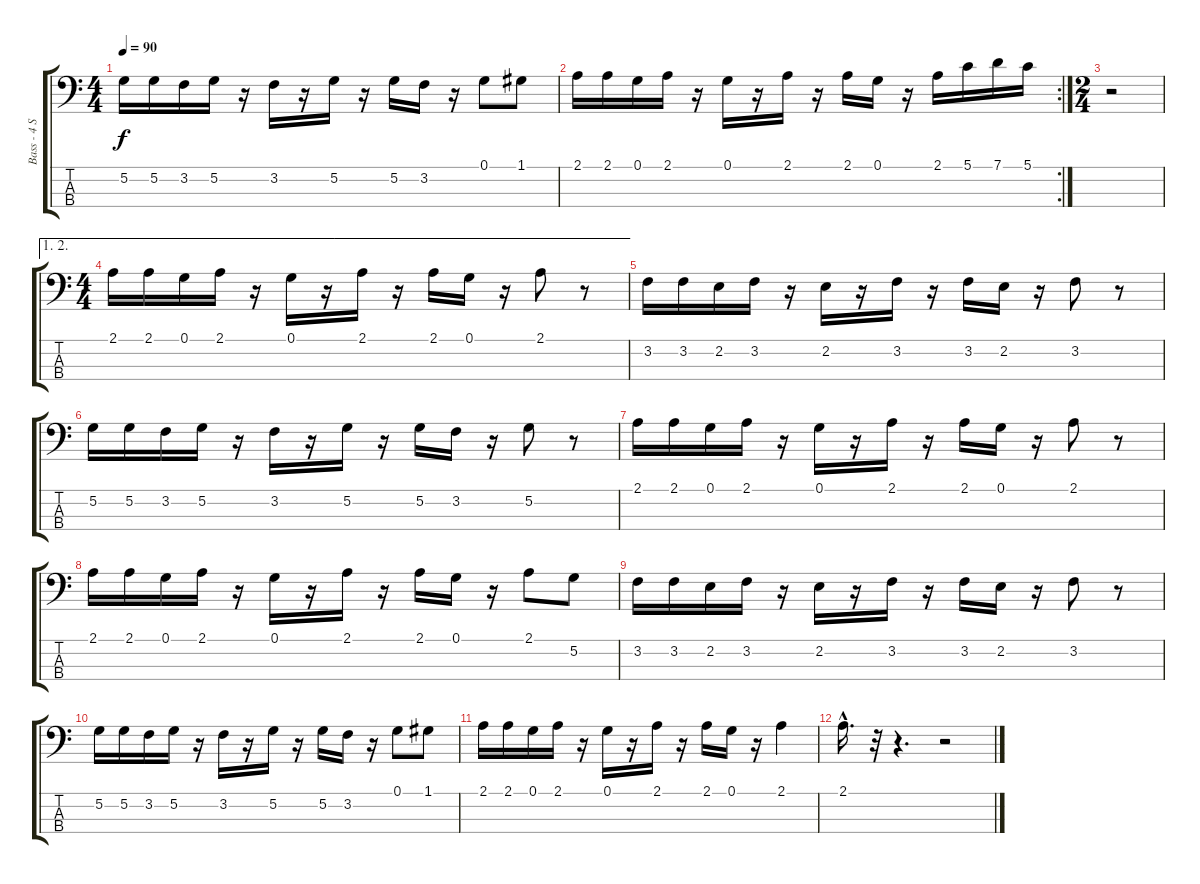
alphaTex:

\track ("Bass - 4 String" "Bass - 4 S") {instrument electricbassfinger}
\staff {score tabs}
\tuning (G2 D2 A1 E1) {hide}
\ts (4 4)
\tempo 90
\clef f4
\ks c
5.2.16{dy f} 5.2.16 3.2.16 5.2.16 r.16 3.2.16 r.16 5.2.16 r.16 5.2.16 3.2.16 r.16 0.1.8 1.1.8 |
\rc 2
2.1.16 2.1.16 0.1.16 2.1.16 r.16 0.1.16 r.16 2.1.16 r.16 2.1.16 0.1.16 r.16 2.1.16 5.1.16 7.1.16 5.1.16 |
\ts (2 4)
r.2 |
\ae (1 2)
\ts (4 4)
2.1.16 2.1.16 0.1.16 2.1.16 r.16 0.1.16 r.16 2.1.16 r.16 2.1.16 0.1.16 r.16 2.1.8 r.8 |
3.2.16 3.2.16 2.2.16 3.2.16 r.16 2.2.16 r.16 3.2.16 r.16 3.2.16 2.2.16 r.16 3.2.8 r.8 |
5.2.16 5.2.16 3.2.16 5.2.16 r.16 3.2.16 r.16 5.2.16 r.16 5.2.16 3.2.16 r.16 5.2.8 r.8 |
2.1.16 2.1.16 0.1.16 2.1.16 r.16 0.1.16 r.16 2.1.16 r.16 2.1.16 0.1.16 r.16 2.1.8 r.8 |
2.1.16 2.1.16 0.1.16 2.1.16 r.16 0.1.16 r.16 2.1.16 r.16 2.1.16 0.1.16 r.16 2.1.8 5.2.8 |
3.2.16 3.2.16 2.2.16 3.2.16 r.16 2.2.16 r.16 3.2.16 r.16 3.2.16 2.2.16 r.16 3.2.8 r.8 |
5.2.16 5.2.16 3.2.16 5.2.16 r.16 3.2.16 r.16 5.2.16 r.16 5.2.16 3.2.16 r.16 0.1.8 1.1.8 |
2.1.16 2.1.16 0.1.16 2.1.16 r.16 0.1.16 r.16 2.1.16 r.16 2.1.16 0.1.16 r.16 2.1.4 |
2.1{hac}.16{d} r.32 r.4{d} r.2
